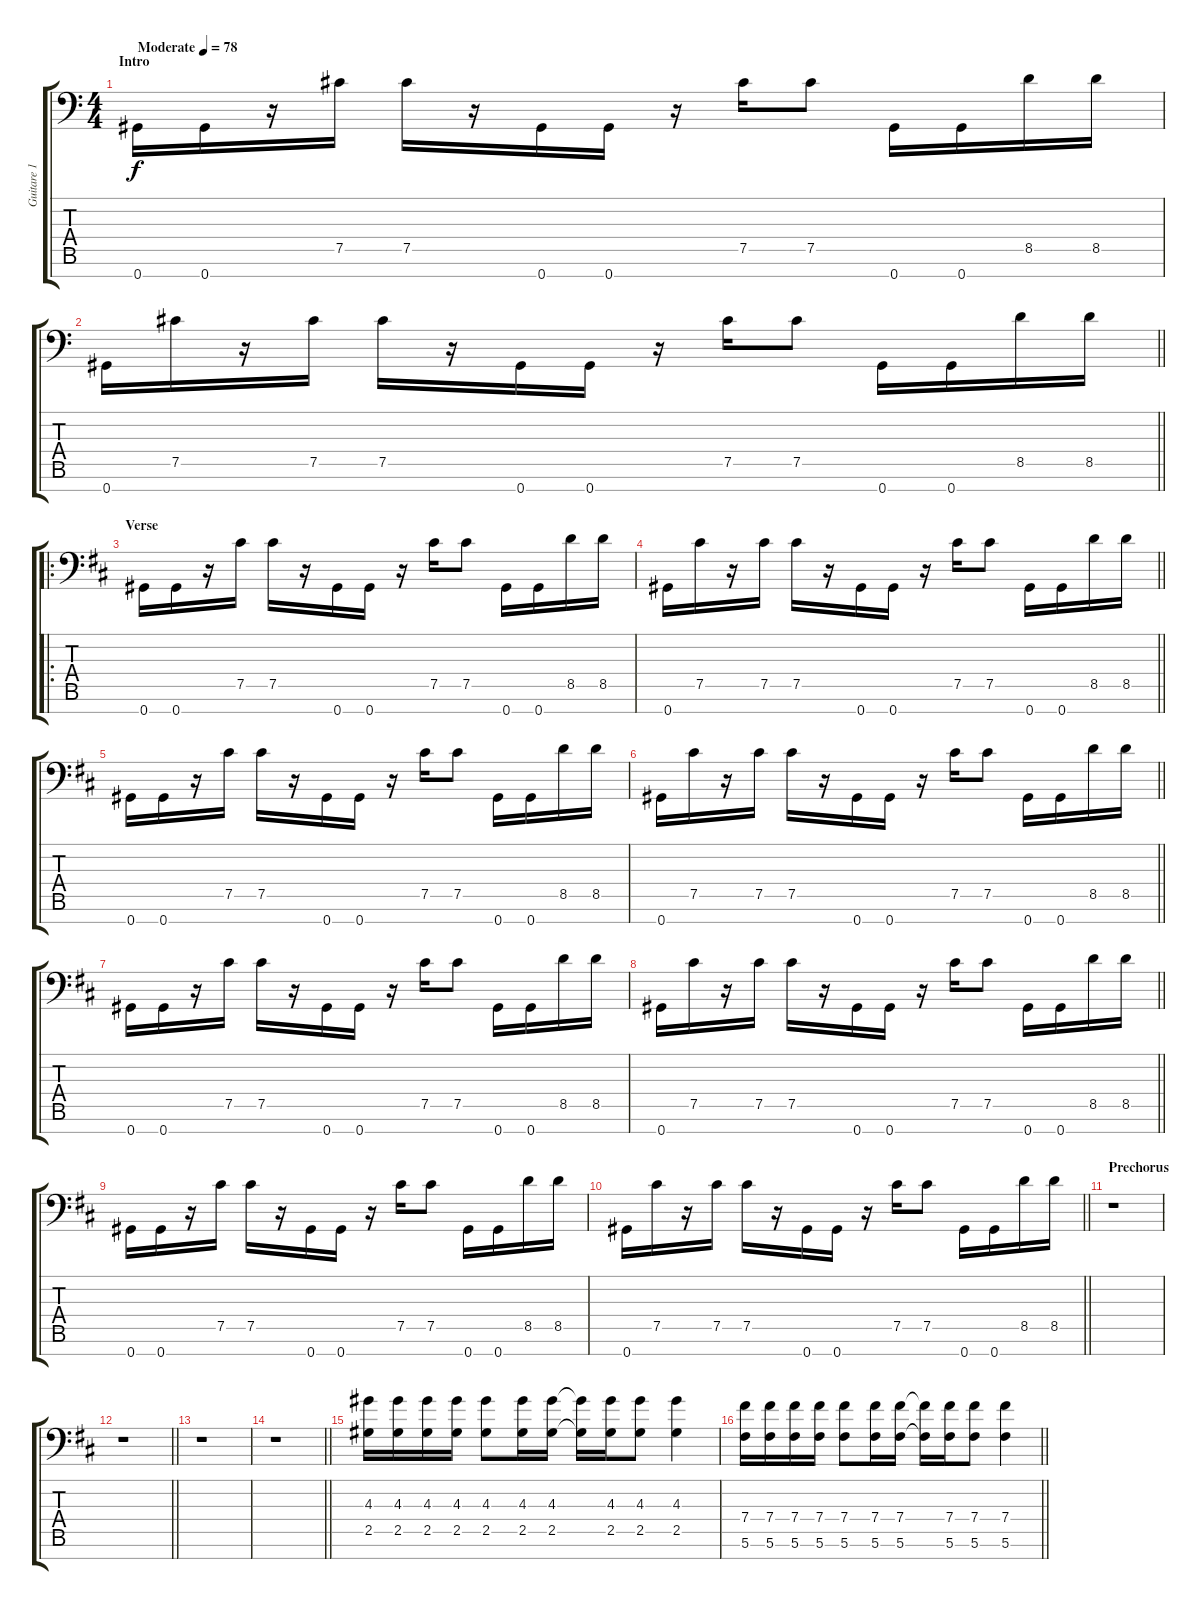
\track ("Guitare 1" "Guitare 1") {instrument overdrivenguitar}
\staff {score tabs}
\tuning (Db4 Ab3 E3 B2 Gb2 Db2 Ab1) {hide}
\ts (4 4)
\section ("" "Intro")
\tempo (78 "Moderate")
\clef f4
\ks c
0.7.16{dy f instrument overdrivenguitar} 0.7.16 r.16 7.5.16 7.5.16 r.16 0.7.16 0.7.16 r.16 7.5.16 7.5.8 0.7.16 0.7.16 8.5.16 8.5.16 |
\barLineRight lightlight
0.7.16 7.5.16 r.16 7.5.16 7.5.16 r.16 0.7.16 0.7.16 r.16 7.5.16 7.5.8 0.7.16 0.7.16 8.5.16 8.5.16 |
\ro
\section ("" "Verse")
\ks d
0.7.16 0.7.16 r.16 7.5.16 7.5.16 r.16 0.7.16 0.7.16 r.16 7.5.16 7.5.8 0.7.16 0.7.16 8.5.16 8.5.16 |
\barLineRight lightlight
0.7.16 7.5.16 r.16 7.5.16 7.5.16 r.16 0.7.16 0.7.16 r.16 7.5.16 7.5.8 0.7.16 0.7.16 8.5.16 8.5.16 |
0.7.16 0.7.16 r.16 7.5.16 7.5.16 r.16 0.7.16 0.7.16 r.16 7.5.16 7.5.8 0.7.16 0.7.16 8.5.16 8.5.16 |
\barLineRight lightlight
0.7.16 7.5.16 r.16 7.5.16 7.5.16 r.16 0.7.16 0.7.16 r.16 7.5.16 7.5.8 0.7.16 0.7.16 8.5.16 8.5.16 |
0.7.16 0.7.16 r.16 7.5.16 7.5.16 r.16 0.7.16 0.7.16 r.16 7.5.16 7.5.8 0.7.16 0.7.16 8.5.16 8.5.16 |
\barLineRight lightlight
0.7.16 7.5.16 r.16 7.5.16 7.5.16 r.16 0.7.16 0.7.16 r.16 7.5.16 7.5.8 0.7.16 0.7.16 8.5.16 8.5.16 |
0.7.16 0.7.16 r.16 7.5.16 7.5.16 r.16 0.7.16 0.7.16 r.16 7.5.16 7.5.8 0.7.16 0.7.16 8.5.16 8.5.16 |
\barLineRight lightlight
0.7.16 7.5.16 r.16 7.5.16 7.5.16 r.16 0.7.16 0.7.16 r.16 7.5.16 7.5.8 0.7.16 0.7.16 8.5.16 8.5.16 |
\section ("" "Prechorus")
r.1 |
\barLineRight lightlight
r.1 |
r.1 |
\barLineRight lightlight
r.1 |
(4.3 2.5).16 (4.3 2.5).16 (4.3 2.5).16 (4.3 2.5).16 (4.3 2.5).8 (4.3 2.5).16 (4.3 2.5).16 (4.3{t} 2.5{t}).16 (4.3 2.5).16 (4.3 2.5).8 (4.3 2.5).4 |
\barLineRight lightlight
(7.4 5.6).16 (7.4 5.6).16 (7.4 5.6).16 (7.4 5.6).16 (7.4 5.6).8 (7.4 5.6).16 (7.4 5.6).16 (7.4{t} 5.6{t}).16 (7.4 5.6).16 (7.4 5.6).8 (7.4 5.6).4
